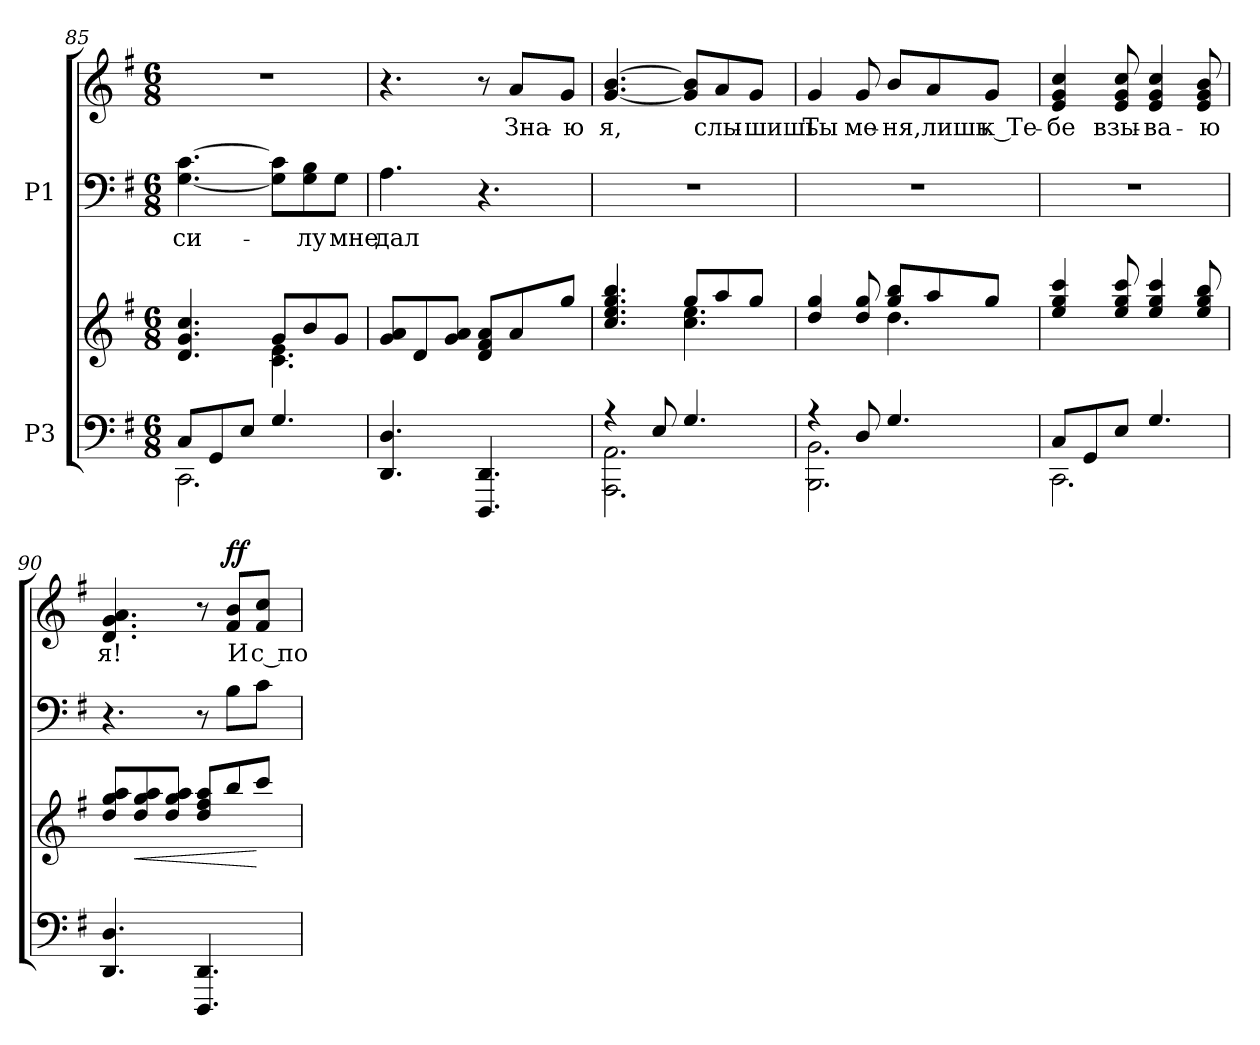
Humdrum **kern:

**kern	**kern	**dynam	**kern	**text	**kern	**text	**dynam
*part2	*part2	*part2	*part1	*part1	*part1	*part1	*part1
*staff4	*staff3	*staff3/4	*staff2	*staff2	*staff1	*staff1	*staff1/2
*I"P3	*	*	*I"P1	*	*	*	*
!!LO:LB:g=z
*clefF4	*clefG2	*	*clefF4	*	*clefG2	*	*
*k[f#]	*k[f#]	*	*k[f#]	*	*k[f#]	*	*
*G:	*G:	*	*G:	*	*G:	*	*
*M6/8	*M6/8	*	*M6/8	*	*M6/8	*	*
=85	=85	=85	=85	=85	=85	=85	=85
*^	*^	*	*	*	*	*	*
!	!	!	!	!	!	!LO:LY:b:color=#000000	!LO:N:vis=1	!	!
8Ci/L	2.CCi\	4.di/ 4.gi 4.cci	4.ryy	.	[<4.Gi\ [>4.ci	си-	2.r	.	.
8GGi/	.	.	.	.	.	.	.	.	.
8Ei/J	.	.	.	.	.	.	.	.	.
4.Gi/	.	8gi/L	4.ci\ 4.ei	.	8Gi\] 8ci]L	.	.	.	.
!	!	!	!	!	!	!LO:LY:b:color=#000000	!	!	!
.	.	8bi/	.	.	8Gi\ 8Bi	-лу	.	.	.
!	!	!	!	!	!	!LO:LY:b:color=#000000	!	!	!
.	.	8gi/J	.	.	8Gi\J	мне	.	.	.
*v	*v	*	*	*	*	*	*	*	*
*	*v	*v	*	*	*	*	*	*
=86	=86	=86	=86	=86	=86	=86	=86
!	!	!	!	!LO:LY:b:color=#000000	!	!	!
4.DDi/ 4.Di	8gi/ 8aiL	.	4.Ai\	дал	4.r	.	.
.	8di/	.	.	.	.	.	.
.	8gi/ 8aiJ	.	.	.	.	.	.
*X8ba	*	*	*	*	*	*	*
4.DDDi/ 4.DDi	8di/ 8f#i 8aiL	.	4.r	.	8r	.	.
!	!	!	!	!	!	!LO:LY:b:color=#000000	!
.	8ai/	.	.	.	8ai/L	Зна-	.
*	*8ba	*	*	*	*	*	*
!	!	!	!	!	!	!LO:LY:b:color=#000000	!
.	8gi/J	.	.	.	8gi/J	-ю	.
=87	=87	=87	=87	=87	=87	=87	=87
*^	*^	*	*	*	*	*	*
!	!	!	!	!	!LO:N:vis=1	!	!	!	!
!	!	!	!	!	!	!	!	!LO:LY:b:color=#000000	!
4r	2.AAAi\ 2.AAi	4.ci/ 4.ei 4.gi 4.bi	4.ryy	.	2.r	.	[<4.gi/ [>4.bi	я,	.
8Ei/	.	.	.	.	.	.	.	.	.
4.Gi/	.	8gi/L	4.ci\ 4.ei	.	.	.	8gi/] 8bi]L	.	.
!	!	!	!	!	!	!	!	!LO:LY:b:color=#000000	!
.	.	8ai/	.	.	.	.	8ai/	слы-	.
!	!	!	!	!	!	!	!	!LO:LY:b:color=#000000	!
.	.	8gi/J	.	.	.	.	8gi/J	-шишь	.
!!LO:LB:g=z
=88	=88	=88	=88	=88	=88	=88	=88	=88	=88
!	!	!	!	!	!LO:N:vis=1	!	!	!	!
!	!	!	!	!	!	!	!	!LO:LY:b:color=#000000	!
4r	2.BBBi\ 2.BBi	4di/ 4gi	4.ryy	.	2.r	.	4gi/	Ты	.
!	!	!	!	!	!	!	!	!LO:LY:b:color=#000000	!
8Di/	.	8di/ 8gi	.	.	.	.	8gi/	ме-	.
!	!	!	!	!	!	!	!	!LO:LY:b:color=#000000	!
4.Gi/	.	8gi/ 8biL	4.di\	.	.	.	8bi/L	-ня,	.
!	!	!	!	!	!	!	!	!LO:LY:b:color=#000000	!
.	.	8ai/	.	.	.	.	8ai/	лишь	.
!	!	!	!	!	!	!	!	!LO:LY:b:color=#000000	!
.	.	8gi/J	.	.	.	.	8gi/J	к Те-	.
*	*	*v	*v	*	*	*	*	*	*
=89	=89	=89	=89	=89	=89	=89	=89	=89
!	!	!	!	!LO:N:vis=1	!	!	!	!
!	!	!	!	!	!	!	!LO:LY:b:color=#000000	!
8Ci/L	2.CCi\	4ei/ 4gi 4cci	.	2.r	.	4ei/ 4gi 4cci	-бе	.
8GGi/	.	.	.	.	.	.	.	.
!	!	!	!	!	!	!	!LO:LY:b:color=#000000	!
8Ei/J	.	8ei/ 8gi 8cci	.	.	.	8ei/ 8gi 8cci	взы-	.
!	!	!	!	!	!	!	!LO:LY:b:color=#000000	!
4.Gi/	.	4ei/ 4gi 4cci	.	.	.	4ei/ 4gi 4cci	-ва-	.
!	!	!	!	!	!	!	!LO:LY:b:color=#000000	!
.	.	8ei/ 8gi 8bi	.	.	.	8ei/ 8gi 8bi	-ю	.
*v	*v	*	*	*	*	*	*	*
=90	=90	=90	=90	=90	=90	=90	=90
!	!	!	!	!	!	!LO:LY:b:color=#000000	!
4.DDi/ 4.Di	8di/ 8gi 8aiL	.	4.r	.	4.di/ 4.gi 4.ai	я!	.
!	!	!LO:HP:b	!	!	!	!	!
.	8di/ 8gi 8ai	<	.	.	.	.	.
.	8di/ 8gi 8aiJ	.	.	.	.	.	.
*X8ba	*	*	*	*	*	*	*
4.DDDi/ 4.DDi	8di/ 8f#i 8aiL	.	8r	.	8r	.	.
!	!	!	!	!	!	!LO:LY:b:color=#000000	!
.	8bi/	.	8Bi\L	.	8f#i/ 8biL	И	f f
*	*8ba	*	*	*	*	*	*
!	!	!	!	!	!	!LO:LY:b:color=#000000	!
.	8cci/J	[	8ci\J	.	8f#i/ 8cciJ	с по-	.
=	=	=	=	=	=	=	=
*-	*-	*-	*-	*-	*-	*-	*-
